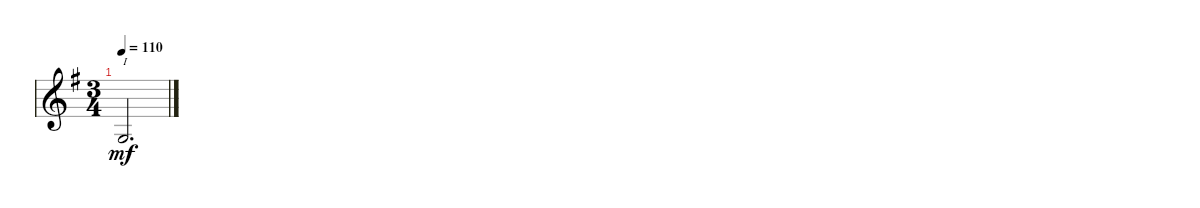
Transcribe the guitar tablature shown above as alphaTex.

\defaultSystemsLayout 4
\bracketExtendMode groupsimilarinstruments
\singleTrackTrackNamePolicy hidden
\firstSystemTrackNameOrientation horizontal
\otherSystemsTrackNameOrientation horizontal
\track ("Lead" "S-Gt") {instrument acousticguitarsteel}
\staff {score}
\tuning (E4 B3 G3 D3 A2 E2)
\ts (3 4)
\tempo 110
\clef g2
\ks g
3.6.2{d txt "I" dy mf}
